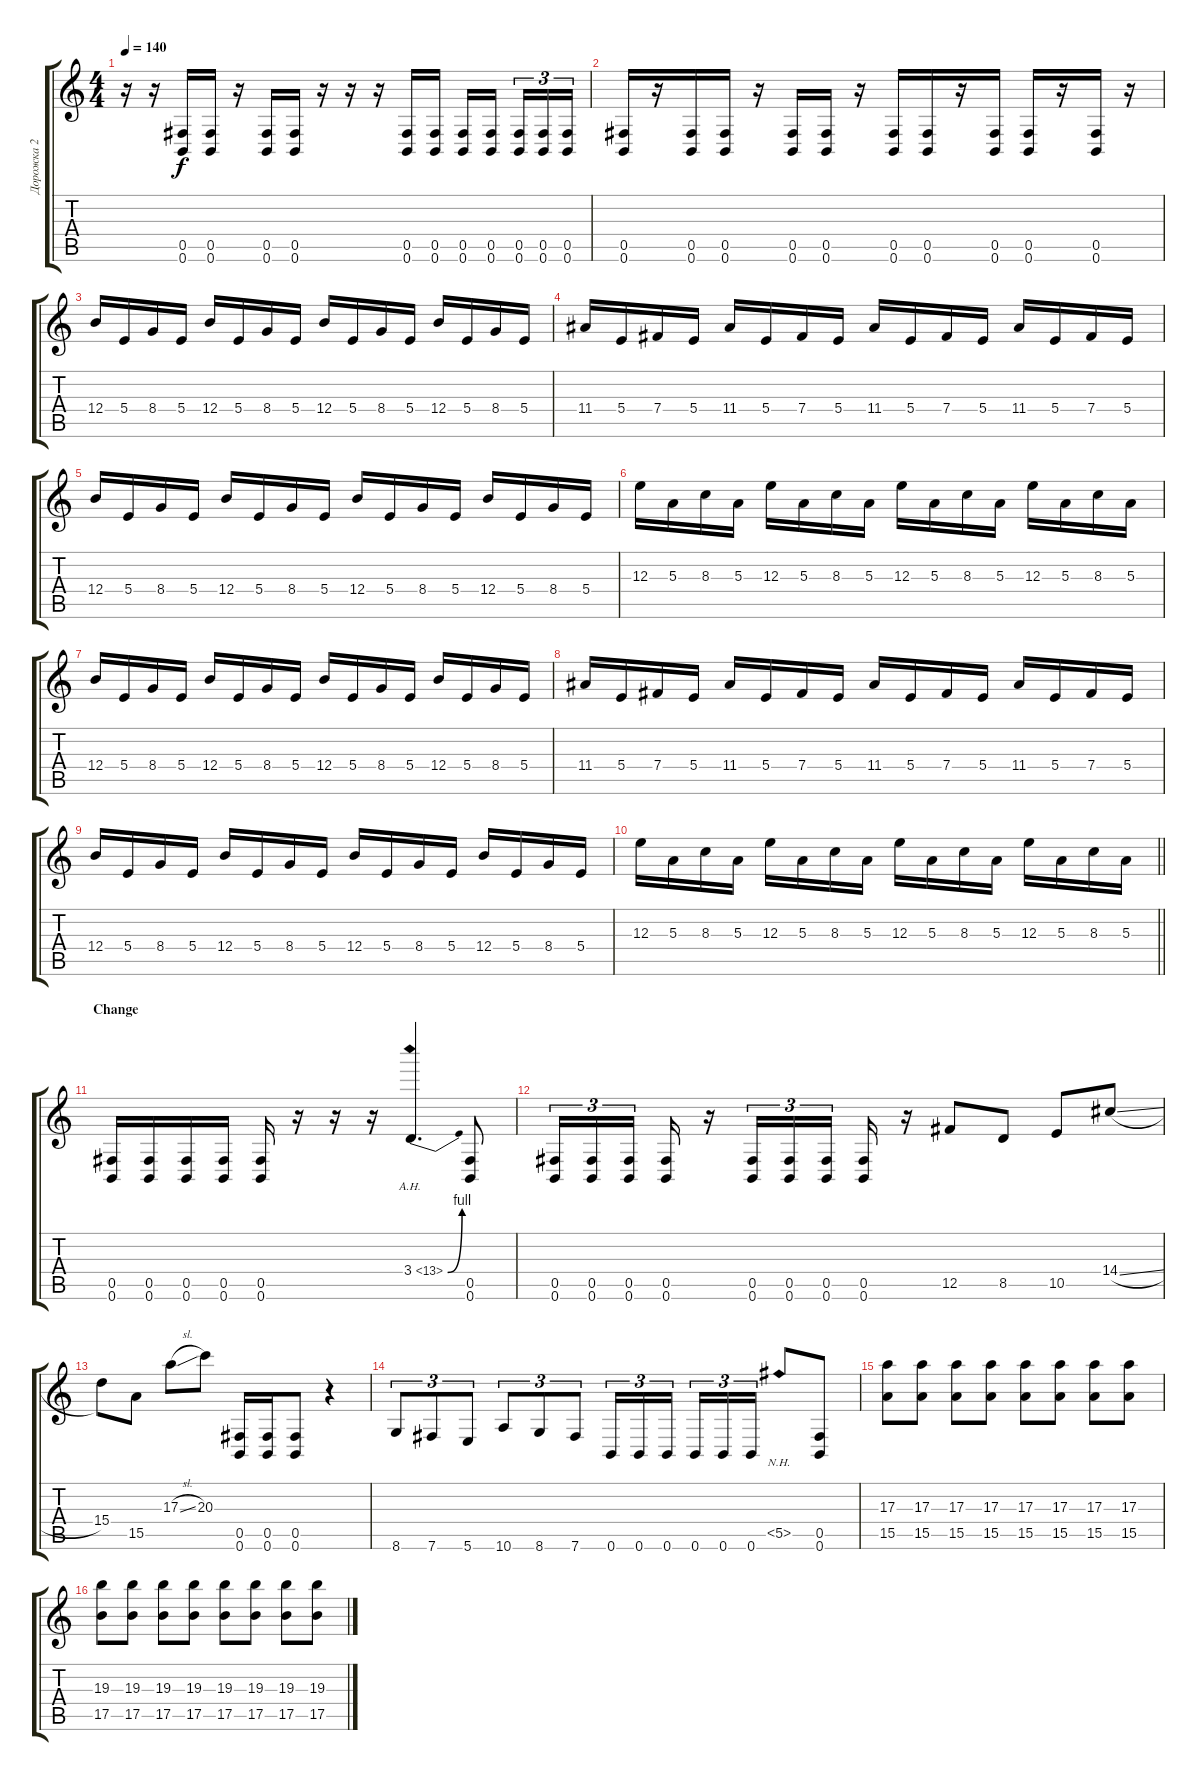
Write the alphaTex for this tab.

\track ("Дорожка 2" "Дорожка 2") {instrument distortionguitar}
\staff {score tabs}
\tuning (Db4 Ab3 E3 B2 Gb2 B1) {hide}
\ts (4 4)
\tempo 140
\clef g2
\ks c
r.16{dy f} r.16 (0.5 0.6).16 (0.5 0.6).16 r.16 (0.5 0.6).16 (0.5 0.6).16 r.16 r.16 r.16 (0.5 0.6).16 (0.5 0.6).16 (0.5 0.6).16 (0.5 0.6).16{beam splitsecondary} (0.5 0.6).16{tu (3 2)} (0.5 0.6).16{tu (3 2)} (0.5 0.6).16{tu (3 2)} |
(0.5 0.6).16 r.16 (0.5 0.6).16 (0.5 0.6).16 r.16 (0.5 0.6).16 (0.5 0.6).16 r.16 (0.5 0.6).16 (0.5 0.6).16 r.16 (0.5 0.6).16 (0.5 0.6).16 r.16 (0.5 0.6).16 r.16 |
12.4.16 5.4.16 8.4.16 5.4.16 12.4.16 5.4.16 8.4.16 5.4.16 12.4.16 5.4.16 8.4.16 5.4.16 12.4.16 5.4.16 8.4.16 5.4.16 |
11.4.16 5.4.16 7.4.16 5.4.16 11.4.16 5.4.16 7.4.16 5.4.16 11.4.16 5.4.16 7.4.16 5.4.16 11.4.16 5.4.16 7.4.16 5.4.16 |
12.4.16 5.4.16 8.4.16 5.4.16 12.4.16 5.4.16 8.4.16 5.4.16 12.4.16 5.4.16 8.4.16 5.4.16 12.4.16 5.4.16 8.4.16 5.4.16 |
12.3.16 5.3.16 8.3.16 5.3.16 12.3.16 5.3.16 8.3.16 5.3.16 12.3.16 5.3.16 8.3.16 5.3.16 12.3.16 5.3.16 8.3.16 5.3.16 |
12.4.16 5.4.16 8.4.16 5.4.16 12.4.16 5.4.16 8.4.16 5.4.16 12.4.16 5.4.16 8.4.16 5.4.16 12.4.16 5.4.16 8.4.16 5.4.16 |
11.4.16 5.4.16 7.4.16 5.4.16 11.4.16 5.4.16 7.4.16 5.4.16 11.4.16 5.4.16 7.4.16 5.4.16 11.4.16 5.4.16 7.4.16 5.4.16 |
12.4.16 5.4.16 8.4.16 5.4.16 12.4.16 5.4.16 8.4.16 5.4.16 12.4.16 5.4.16 8.4.16 5.4.16 12.4.16 5.4.16 8.4.16 5.4.16 |
\barLineRight lightlight
12.3.16 5.3.16 8.3.16 5.3.16 12.3.16 5.3.16 8.3.16 5.3.16 12.3.16 5.3.16 8.3.16 5.3.16 12.3.16 5.3.16 8.3.16 5.3.16 |
\section ("" "Change")
(0.5 0.6).16 (0.5 0.6).16 (0.5 0.6).16 (0.5 0.6).16 (0.5 0.6).16 r.16 r.16 r.16 3.4{be (bend 0 0 60 4) ah 10}.4{d} (0.5 0.6).8 |
(0.5 0.6).16{tu (3 2)} (0.5 0.6).16{tu (3 2)} (0.5 0.6).16{tu (3 2) beam splitsecondary} (0.5 0.6).16 r.16 (0.5 0.6).16{tu (3 2)} (0.5 0.6).16{tu (3 2)} (0.5 0.6).16{tu (3 2) beam splitsecondary} (0.5 0.6).16 r.16 12.5.8 8.5.8 10.5.8 14.4{sl}.8 |
15.4.8 15.5.8 17.3{sl}.8 20.3.8 (0.5 0.6).16 (0.5 0.6).16 (0.5 0.6).8 r.4 |
8.6.8{tu (3 2)} 7.6.8{tu (3 2)} 5.6.8{tu (3 2)} 10.6.8{tu (3 2)} 8.6.8{tu (3 2)} 7.6.8{tu (3 2)} 0.6.16{tu (3 2)} 0.6.16{tu (3 2)} 0.6.16{tu (3 2) beam splitsecondary} 0.6.16{tu (3 2)} 0.6.16{tu (3 2)} 0.6.16{tu (3 2)} 5.5{nh}.8 (0.5 0.6).8 |
(17.3 15.5).8 (17.3 15.5).8 (17.3 15.5).8 (17.3 15.5).8 (17.3 15.5).8 (17.3 15.5).8 (17.3 15.5).8 (17.3 15.5).8 |
(19.3 17.5).8 (19.3 17.5).8 (19.3 17.5).8 (19.3 17.5).8 (19.3 17.5).8 (19.3 17.5).8 (19.3 17.5).8 (19.3 17.5).8
